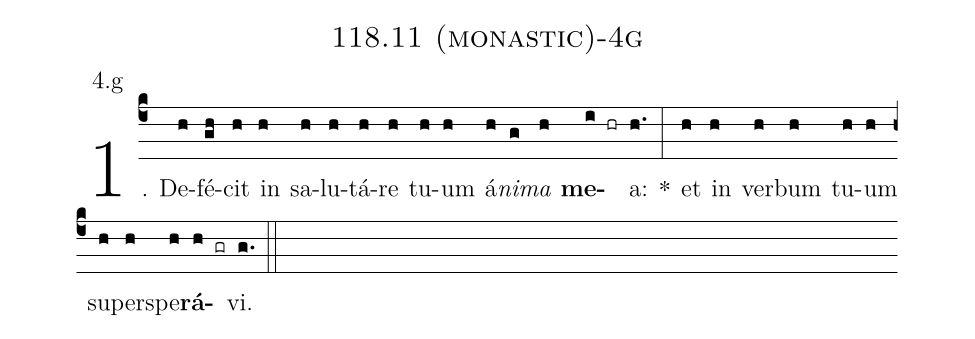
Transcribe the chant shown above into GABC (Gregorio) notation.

name: 118.11 (monastic)-4g;
annotation: 4.g;
%%
(c4)1. De(h)fé(gh)cit(h) in(h) sa(h)lu(h)tá(h)re(h) tu(h)um(h) á(h)<i>ni</i>(g)<i>ma</i>(h) <b>me</b>(i hr)a:(h.) *(:) et(h) in(h) ver(h)bum(h) tu(h)um(h) su(h)per(h)spe(h)<b>rá</b>(h gr)vi.(g.) (::)
